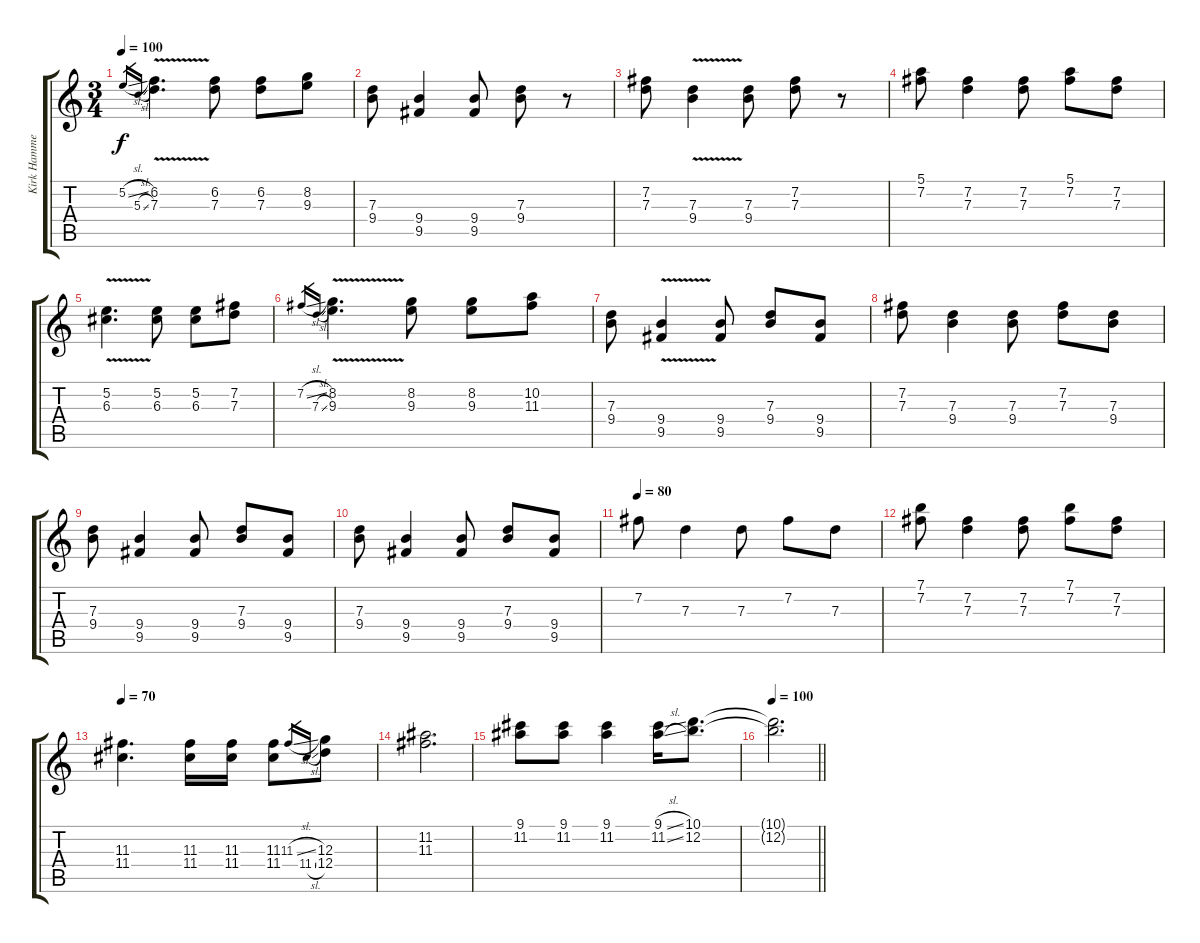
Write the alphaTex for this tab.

\track ("Kirk Hammett" "Kirk Hamme") {instrument distortionguitar}
\staff {score tabs}
\tuning (E4 B3 G3 D3 A2 E2) {hide}
\ts (3 4)
\tempo 100
\clef g2
\ks c
5.2{sl}.16{gr dy f} 5.3{sl}.16{gr} (6.2{v} 7.3{v}).4{d} (6.2 7.3).8 (6.2 7.3).8 (8.2 9.3).8 |
(7.3 9.4).8 (9.4 9.5).4 (9.4 9.5).8 (7.3 9.4).8 r.8 |
(7.2 7.3).8 (7.3{v} 9.4{v}).4 (7.3 9.4).8 (7.2 7.3).8 r.8 |
(5.1 7.2).8 (7.2 7.3).4 (7.2 7.3).8 (5.1 7.2).8 (7.2 7.3).8 |
(5.2{v} 6.3{v}).4{d} (5.2 6.3).8 (5.2 6.3).8 (7.2 7.3).8 |
7.2{sl}.16{gr} 7.3{sl}.16{gr} (8.2{v} 9.3{v}).4{d} (8.2 9.3).8 (8.2 9.3).8 (10.2 11.3).8 |
(7.3 9.4).8 (9.4{v} 9.5{v}).4 (9.4 9.5).8 (7.3 9.4).8 (9.4 9.5).8 |
(7.2 7.3).8 (7.3 9.4).4 (7.3 9.4).8 (7.2 7.3).8 (7.3 9.4).8 |
(7.3 9.4).8 (9.4 9.5).4 (9.4 9.5).8 (7.3 9.4).8 (9.4 9.5).8 |
(7.3 9.4).8 (9.4 9.5).4 (9.4 9.5).8 (7.3 9.4).8 (9.4 9.5).8 |
\tempo 80
7.2.8 7.3.4 7.3.8 7.2.8 7.3.8 |
(7.1 7.2).8 (7.2 7.3).4 (7.2 7.3).8 (7.1 7.2).8 (7.2 7.3).8 |
\tempo 70
(11.3 11.4).4{d} (11.3 11.4).16 (11.3 11.4).16 (11.3 11.4).8 11.3{sl}.16{gr} 11.4{sl}.16{gr} (12.3 12.4).8 |
(11.2 11.3).2{d} |
(9.1 11.2).8 (9.1 11.2).8 (9.1 11.2).4 (9.1{sl} 11.2{sl}).16 (10.1 12.2).8{d} |
\tempo 100
\barLineRight lightlight
(10.1{t} 12.2{t}).2{d}
